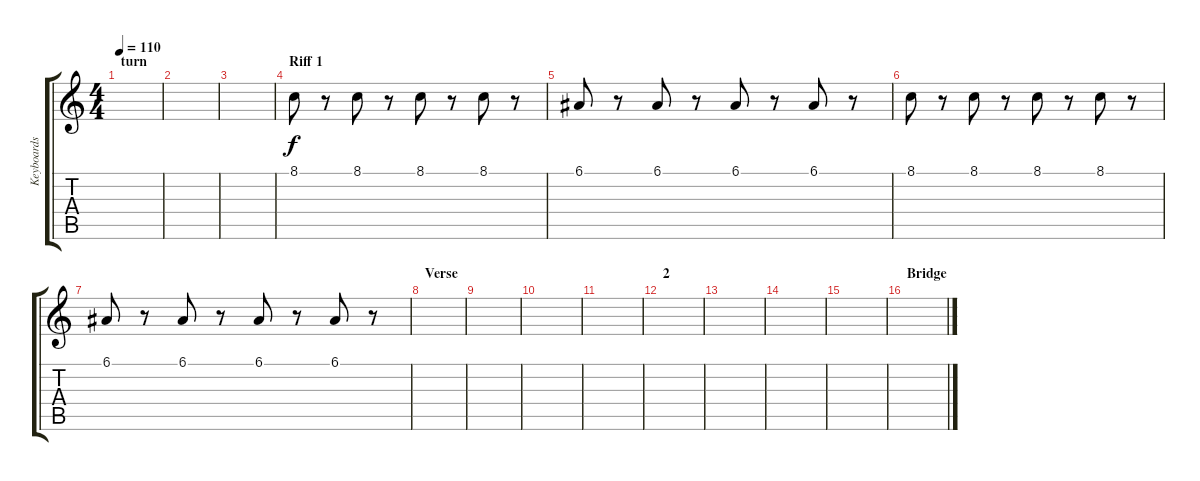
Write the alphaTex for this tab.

\track ("Keyboards (Stephan Braun)" "Keyboards ") {instrument stringensemble1}
\staff {score tabs}
\tuning (E4 B3 G3 D3 A2 E2) {hide}
\ts (4 4)
\section ("" "turn")
\tempo 110
\clef g2
\ks c
|
|
\section ("" "")
|
\section ("" "Riff 1")
8.1.8{volume 13} r.8 8.1.8 r.8 8.1.8 r.8 8.1.8 r.8 |
6.1.8 r.8 6.1.8 r.8 6.1.8 r.8 6.1.8 r.8 |
8.1.8 r.8 8.1.8 r.8 8.1.8 r.8 8.1.8 r.8 |
6.1.8 r.8 6.1.8 r.8 6.1.8 r.8 6.1.8 r.8 |
\section ("" "Verse ")
|
|
|
|
\section ("" "2")
|
|
|
|
\section ("" "Bridge")
